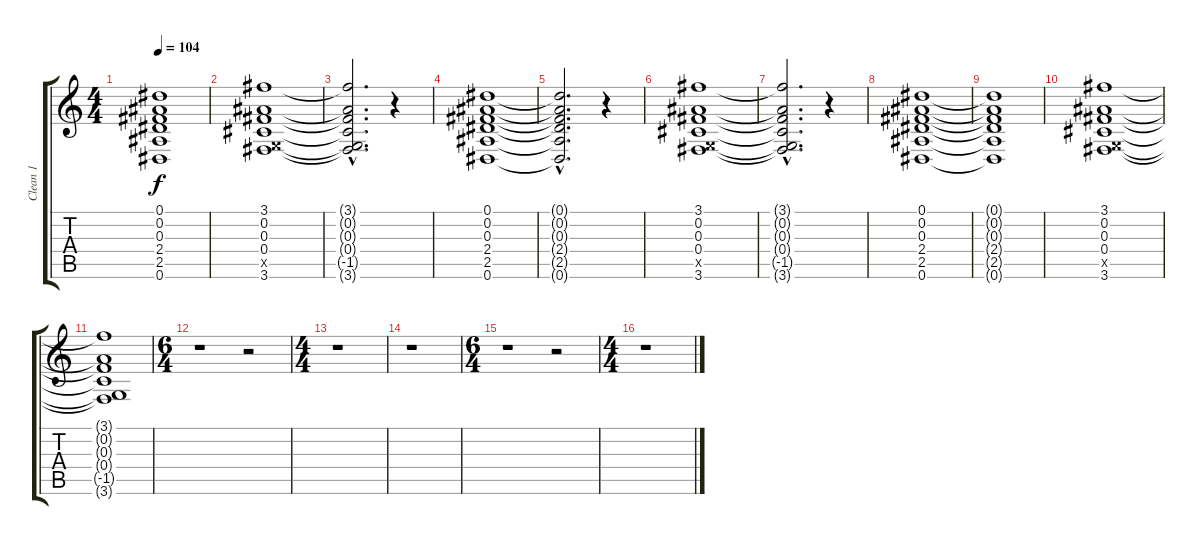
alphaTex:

\track ("Clean 1" "Clean 1") {instrument electricguitarclean}
\staff {score tabs}
\tuning (Eb4 Bb3 Gb3 Db3 Ab2 Eb2) {hide}
\ts (4 4)
\tempo 104
\clef g2
\ks c
(0.1{t} 0.2{t} 0.3{t} 2.4{t} 2.5{t} 0.6{t}).1{dy f} |
(3.1 0.2 0.3 0.4 -1.5{x} 3.6).1 |
(3.1{hac t} 0.2{hac t} 0.3{hac t} 0.4{hac t} -1.5{hac t} 3.6{hac t}).2{d} r.4 |
(0.1 0.2 0.3 2.4 2.5 0.6).1 |
(0.1{hac t} 0.2{hac t} 0.3{hac t} 2.4{hac t} 2.5{hac t} 0.6{hac t}).2{d} r.4 |
(3.1 0.2 0.3 0.4 -1.5{x} 3.6).1 |
(3.1{hac t} 0.2{hac t} 0.3{hac t} 0.4{hac t} -1.5{hac t} 3.6{hac t}).2{d} r.4 |
(0.1 0.2 0.3 2.4 2.5 0.6).1 |
(0.1{t} 0.2{t} 0.3{t} 2.4{t} 2.5{t} 0.6{t}).1 |
(3.1 0.2 0.3 0.4 -1.5{x} 3.6).1 |
(3.1{t} 0.2{t} 0.3{t} 0.4{t} -1.5{t} 3.6{t}).1 |
\ts (6 4)
r.1 r.2 |
\ts (4 4)
r.1 |
r.1 |
\ts (6 4)
r.1 r.2 |
\ts (4 4)
r.1
